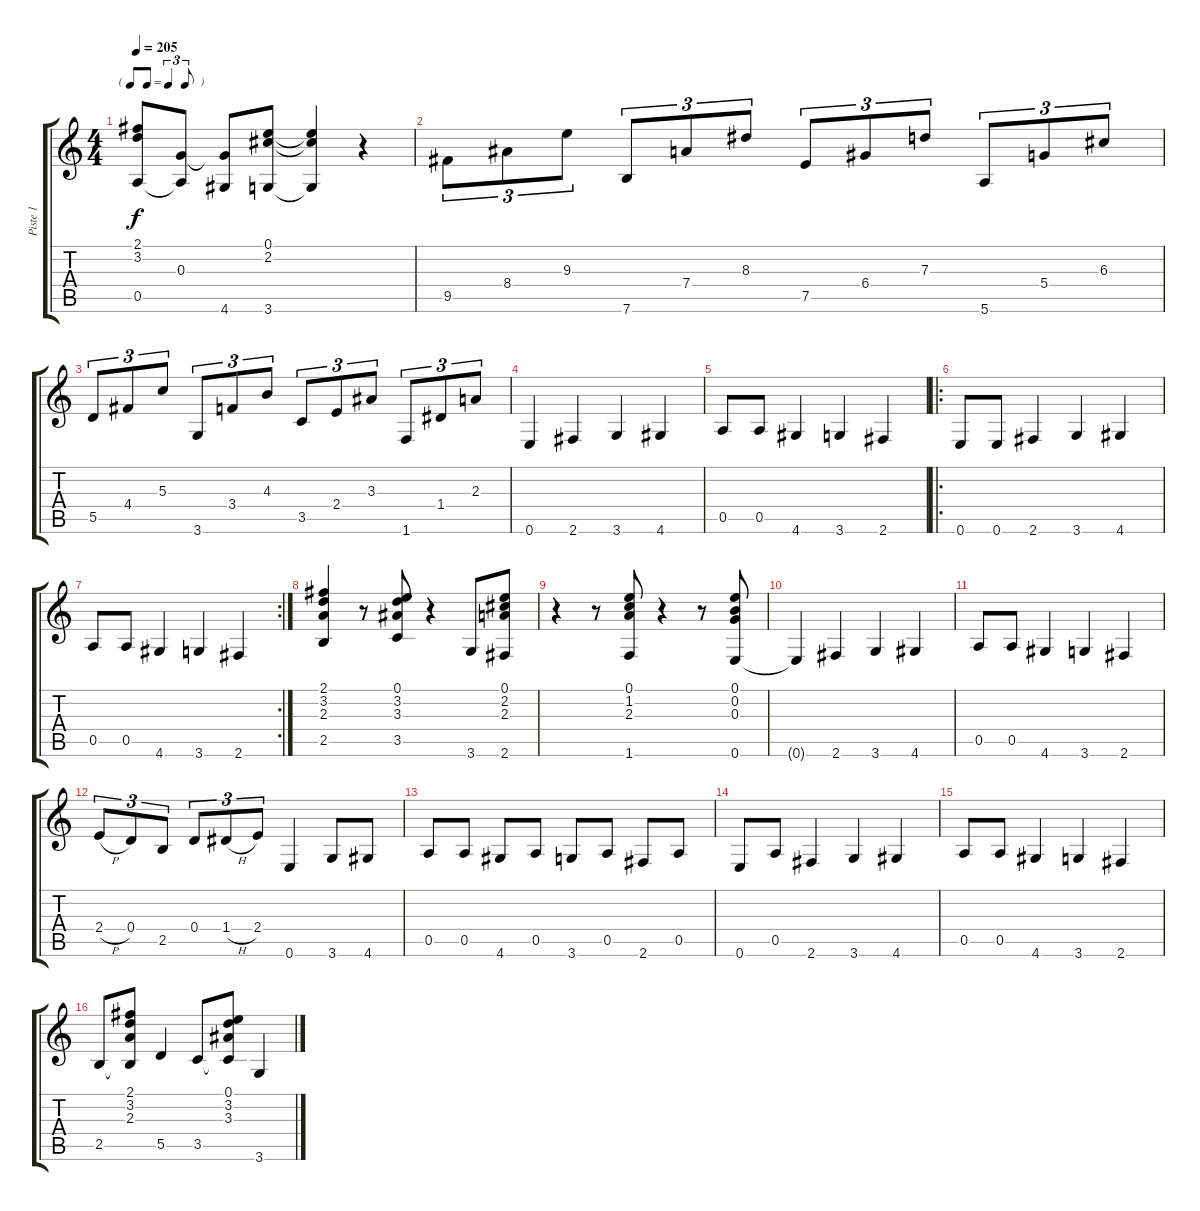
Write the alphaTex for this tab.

\track ("Piste 1" "Piste 1") {instrument acousticguitarnylon}
\staff {score tabs}
\tuning (E4 B3 G3 D3 A2 E2) {hide}
\ts (4 4)
\tf triplet8th
\tempo 205
\clef g2
\ks c
(2.1 3.2 0.5).8{dy f} (0.3 0.5{t}).8 (0.3{t} 4.6).8 (0.1 2.2 3.6).8 (0.1{t} 2.2{t} 3.6{t}).4 r.4 |
9.5.8{tu (3 2)} 8.4.8{tu (3 2)} 9.3.8{tu (3 2)} 7.6.8{tu (3 2)} 7.4.8{tu (3 2)} 8.3.8{tu (3 2)} 7.5.8{tu (3 2)} 6.4.8{tu (3 2)} 7.3.8{tu (3 2)} 5.6.8{tu (3 2)} 5.4.8{tu (3 2)} 6.3.8{tu (3 2)} |
5.5.8{tu (3 2)} 4.4.8{tu (3 2)} 5.3.8{tu (3 2)} 3.6.8{tu (3 2)} 3.4.8{tu (3 2)} 4.3.8{tu (3 2)} 3.5.8{tu (3 2)} 2.4.8{tu (3 2)} 3.3.8{tu (3 2)} 1.6.8{tu (3 2)} 1.4.8{tu (3 2)} 2.3.8{tu (3 2)} |
0.6.4 2.6.4 3.6.4 4.6.4 |
0.5.8 0.5.8 4.6.4 3.6.4 2.6.4 |
\ro
0.6.8 0.6.8 2.6.4 3.6.4 4.6.4 |
\rc 2
0.5.8 0.5.8 4.6.4 3.6.4 2.6.4 |
(2.1 3.2 2.3 2.5).4 r.8 (0.1 3.2 3.3 3.5).8 r.4 3.6.8 (0.1 2.2 2.3 2.6).8 |
r.4 r.8 (0.1 1.2 2.3 1.6).8 r.4 r.8 (0.1 0.2 0.3 0.6).8 |
0.6{t}.4 2.6.4 3.6.4 4.6.4 |
0.5.8 0.5.8 4.6.4 3.6.4 2.6.4 |
2.4{h}.8{tu (3 2)} 0.4.8{tu (3 2)} 2.5.8{tu (3 2)} 0.4.8{tu (3 2)} 1.4{h}.8{tu (3 2)} 2.4.8{tu (3 2)} 0.6.4 3.6.8 4.6.8 |
0.5.8 0.5.8 4.6.8 0.5.8 3.6.8 0.5.8 2.6.8 0.5.8 |
0.6.8 0.5.8 2.6.4 3.6.4 4.6.4 |
0.5.8 0.5.8 4.6.4 3.6.4 2.6.4 |
2.5.8 (2.1 3.2 2.3 2.5{t}).8 5.5.4 3.5.8 (0.1 3.2 3.3 3.5{t}).8 3.6.4
